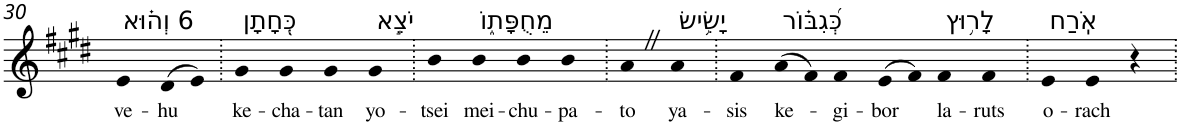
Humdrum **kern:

**kern	**text
*part1	*part1
*staff1	*staff1
*I"Piano	*
*I'Pno	*
!!LO:PB:g=z
*clefG2	*
*k[f#c#g#d#]	*
*E:	*
=30	=30
!LO:TX:a:t=6 וְה֗וּא	!
!	!LO:LY:b
4e	ve-
!	!LO:LY:b
(>8d#	-hu
8e)	.
=31.	=31.
!LO:TX:a:t=כְּ֭חָתָן	!
!	!LO:LY:b
4g#	ke-
!	!LO:LY:b
4g#	-cha-
!	!LO:LY:b
4g#	-tan
!LO:TX:a:t=יֹצֵ֣א	!
!	!LO:LY:b
4g#	yo-
=32.	=32.
!	!LO:LY:b
4b	-tsei
!LO:TX:a:t=מֵחֻפָּת֑וֹ	!
!	!LO:LY:b
4b	mei-
!	!LO:LY:b
4b	-chu-
!	!LO:LY:b
4b	-pa-
=33.	=33.
!	!LO:LY:b
4aZ	-to
!LO:TX:a:t=יָשִׂ֥ישׂ	!
!	!LO:LY:b
4a	ya-
=34.	=34.
!	!LO:LY:b
4f#	-sis
!LO:TX:a:t=כְּ֝גִבּ֗וֹר	!
!	!LO:LY:b
(>8a	ke-
8f#)	.
!	!LO:LY:b
4f#	-gi-
!	!LO:LY:b
(>8e	-bor
8f#)	.
!LO:TX:a:t=לָר֥וּץ	!
!	!LO:LY:b
4f#	la-
!	!LO:LY:b
4f#	-ruts
=35.	=35.
!LO:TX:a:t=אֹֽרַח	!
!	!LO:LY:b
4e	o-
!	!LO:LY:b
4e	-rach
4r	.
=.	=.
*-	*-
